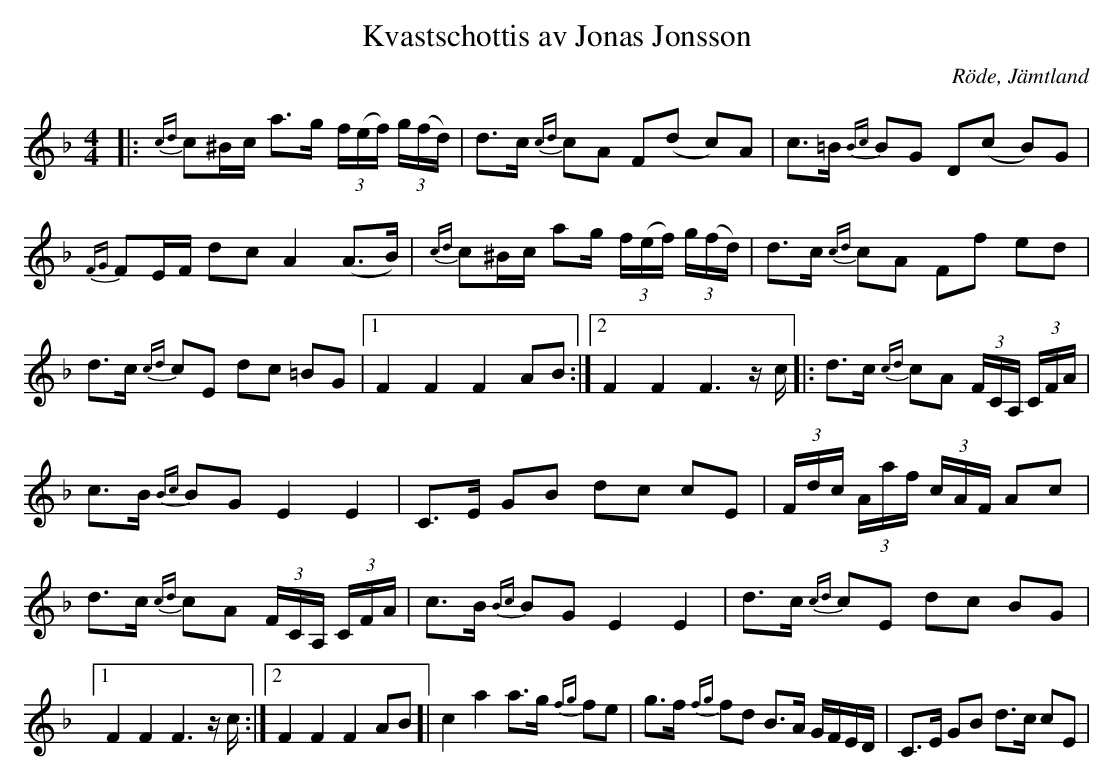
X:1
T:Kvastschottis av Jonas Jonsson
O:Röde, Jämtland
M:4/4
L:1/16
K:F
|: {cd}c2^Bc a2>g2 (3f(ef) (3g(fd) | d2>c2 {cd}c2A2 F2(d2- c2)A2 | c2>=B2 {Bc}B2G2 D2(c2- B2)G2 | {FG}F2EF d2c2 A4 (A2>B2) | {cd}c2^Bc a2g (3f(ef) (3g(fd) | d2>c2 {cd}c2A2 F2f2 e2d2 | d2>c2 {cd}c2E2 d2c2 =B2G2 |1 F4 F4 F4 A2B2 :|2 F4 F4 F4> z2c ]|: d2>c2 {cd}c2A2 (3FCA, (3CFA | c2>B2 {Bc}B2G2 E4 E4 | C2>E2 G2B2 d2c2 c2E2 | (3Fdc (3Aaf (3cAF A2c2 | d2>c2 {cd}c2A2 (3FCA, (3CFA | c2>B2 {Bc}B2G2 E4 E4 | d2>c2 {cd}c2E2 d2c2 B2G2 |1 F4 F4 F4> z2c :|2 F4 F4 F4 A2B2 ]| c4 a4 a2>g2 {fg}f2e2 | g2>f2 {fg}f2d2 B2>A2 GFED | C2,>E2 G2B2 d2>c2 c2E2 |
